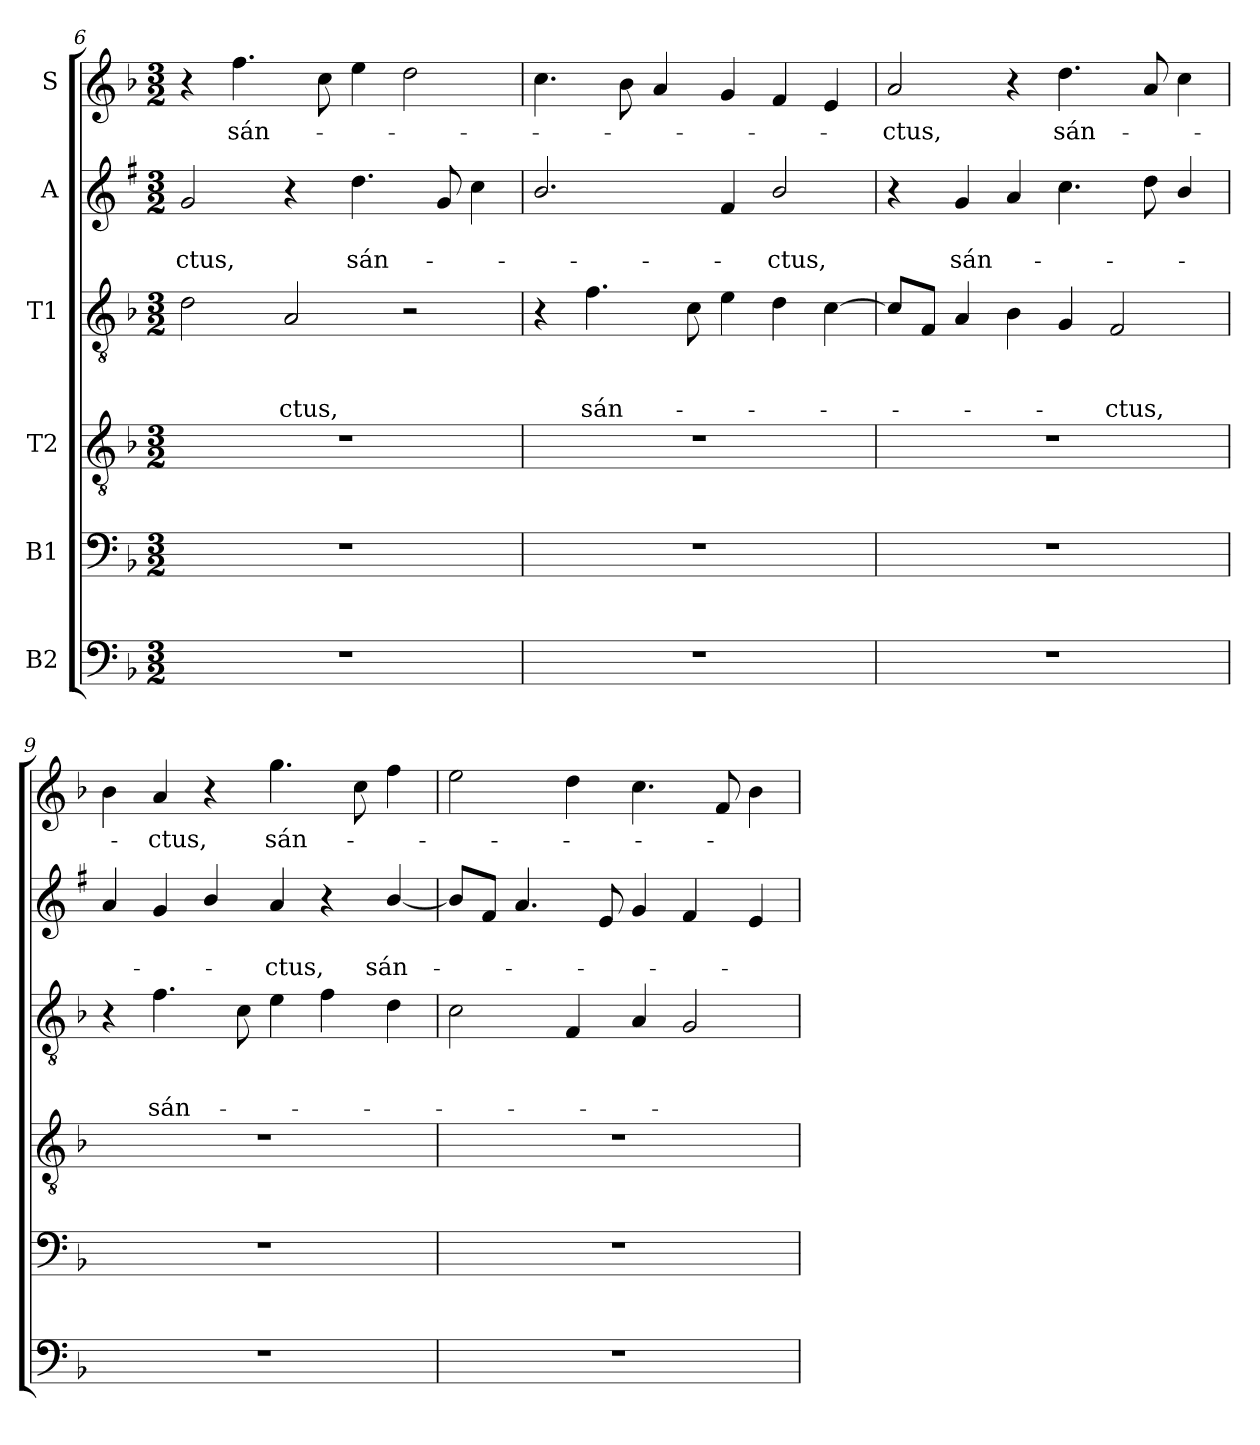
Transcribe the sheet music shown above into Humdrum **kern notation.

**kern	**kern	**kern	**kern	**text	**text	**text	**kern	**text	**text	**kern	**text
*part6	*part5	*part4	*part3	*part3	*part3	*part3	*part2	*part2	*part2	*part1	*part1
*staff6	*staff5	*staff4	*staff3	*staff3	*staff3	*staff3	*staff2	*staff2	*staff2	*staff1	*staff1
*I"B2	*I"B1	*I"T2	*I"T1	*	*	*	*I"A	*	*	*I"S	*
*clefF4	*clefF4	*clefGv2	*clefGv2	*	*	*	*clefG2	*	*	*clefG2	*
*ITrd7c12	*	*ITrd8c14	*	*	*	*	*ITrd1c2	*	*	*	*
*k[b-]	*k[b-]	*k[b-]	*k[b-]	*	*	*	*k[b-]	*	*	*k[b-]	*
*F:	*F:	*F:	*F:	*	*	*	*F:	*	*	*F:	*
*M3/2	*M3/2	*M3/2	*M3/2	*	*	*	*M3/2	*	*	*M3/2	*
=6	=6	=6	=6	=6	=6	=6	=6	=6	=6	=6	=6
!	!	!	!	!	!	!	!	!	!LO:LY:b	!	!
1.r	1.r	1.r	2d\	.	.	.	2f/	.	-ctus,	4r	.
!	!	!	!	!	!	!	!	!	!	!	!LO:LY:b
.	.	.	.	.	.	.	.	.	.	4.ff\	sán-
!	!	!	!	!	!	!LO:LY:b	!	!	!	!	!
.	.	.	2A/	.	.	-ctus,	4r	.	.	.	.
.	.	.	.	.	.	.	.	.	.	8cc\	.
!	!	!	!	!	!	!	!	!	!LO:LY:b	!	!
.	.	.	.	.	.	.	4.cc\	.	sán-	4ee\	.
.	.	.	2r	.	.	.	.	.	.	2dd\	.
.	.	.	.	.	.	.	8f/	.	.	.	.
.	.	.	.	.	.	.	4b-\	.	.	.	.
=7	=7	=7	=7	=7	=7	=7	=7	=7	=7	=7	=7
1.r	1.r	1.r	4r	.	.	.	2.a/	.	.	4.cc\	.
!	!	!	!	!	!	!LO:LY:b	!	!	!	!	!
.	.	.	4.f\	.	.	sán-	.	.	.	.	.
.	.	.	.	.	.	.	.	.	.	8b-\	.
.	.	.	.	.	.	.	.	.	.	4a/	.
.	.	.	8c\	.	.	.	.	.	.	.	.
.	.	.	4e\	.	.	.	4e/	.	.	4g/	.
!	!	!	!	!	!	!	!	!	!LO:LY:b	!	!
.	.	.	4d\	.	.	.	2a/	.	-ctus,	4f/	.
.	.	.	[4c\	.	.	.	.	.	.	4e/	.
=8	=8	=8	=8	=8	=8	=8	=8	=8	=8	=8	=8
!	!	!	!	!	!	!	!	!	!	!	!LO:LY:b
1.r	1.r	1.r	8c/L]	.	.	.	4r	.	.	2a/	-ctus,
.	.	.	8F/J	.	.	.	.	.	.	.	.
!	!	!	!	!	!	!	!	!	!LO:LY:b	!	!
.	.	.	4A/	.	.	.	4f/	.	sán-	.	.
.	.	.	4B-\	.	.	.	4g/	.	.	4r	.
!	!	!	!	!	!	!	!	!	!	!	!LO:LY:b
.	.	.	4G/	.	.	.	4.b-\	.	.	4.dd\	sán-
!	!	!	!	!	!	!LO:LY:b	!	!	!	!	!
.	.	.	2F/	.	.	-ctus,	.	.	.	.	.
.	.	.	.	.	.	.	8cc\	.	.	8a/	.
.	.	.	.	.	.	.	4a/	.	.	4cc\	.
!!LO:PB:g=z
=9	=9	=9	=9	=9	=9	=9	=9	=9	=9	=9	=9
1.r	1.r	1.r	4r	.	.	.	4g/	.	.	4b-\	.
!	!	!	!	!	!	!LO:LY:b	!	!	!	!	!LO:LY:b
.	.	.	4.f\	.	.	sán-	4f/	.	.	4a/	-ctus,
.	.	.	.	.	.	.	4a/	.	.	4r	.
.	.	.	8c\	.	.	.	.	.	.	.	.
!	!	!	!	!	!	!	!	!	!LO:LY:b	!	!LO:LY:b
.	.	.	4e\	.	.	.	4g/	.	-ctus,	4.gg\	sán-
.	.	.	4f\	.	.	.	4r	.	.	.	.
.	.	.	.	.	.	.	.	.	.	8cc\	.
!	!	!	!	!	!	!	!	!	!LO:LY:b	!	!
.	.	.	4d\	.	.	.	[4a/	.	sán-	4ff\	.
=10	=10	=10	=10	=10	=10	=10	=10	=10	=10	=10	=10
1.r	1.r	1.r	2c\	.	.	.	8a/L]	.	.	2ee\	.
.	.	.	.	.	.	.	8e/J	.	.	.	.
.	.	.	.	.	.	.	4.g/	.	.	.	.
.	.	.	4F/	.	.	.	.	.	.	4dd\	.
.	.	.	.	.	.	.	8d/	.	.	.	.
.	.	.	4A/	.	.	.	4f/	.	.	4.cc\	.
.	.	.	2G/	.	.	.	4e/	.	.	.	.
.	.	.	.	.	.	.	.	.	.	8f/	.
.	.	.	.	.	.	.	4d/	.	.	4b-\	.
=	=	=	=	=	=	=	=	=	=	=	=
*-	*-	*-	*-	*-	*-	*-	*-	*-	*-	*-	*-
